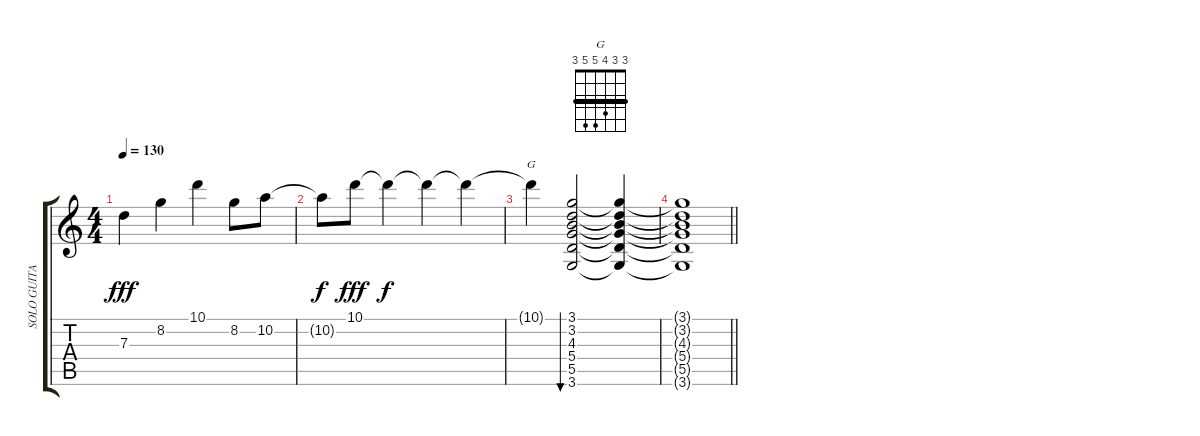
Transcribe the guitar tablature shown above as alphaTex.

\track ("SOLO GUITAR" "SOLO GUITA") {instrument distortionguitar}
\staff {score tabs}
\tuning (E4 B3 G3 D3 A2 E2) {hide}
\chord ("G" 3 3 4 5 5 3) {barre 3}
\ts (4 4)
\tempo 130
\clef g2
\ks c
7.3.4{dy fff} 8.2.4 10.1.4 8.2.8 10.2.8 |
10.2{t}.8{dy f} 10.1.8{dy fff} 10.1{t}.4{dy f} 10.1{t}.4 10.1{t}.4 |
10.1{t}.4{ch "G"} (3.1 3.2 4.3 5.4 5.5 3.6).2{bu 60} (3.1{t} 3.2{t} 4.3{t} 5.4{t} 5.5{t} 3.6{t}).4 |
\barLineRight lightlight
(3.1{t} 3.2{t} 4.3{t} 5.4{t} 5.5{t} 3.6{t}).1
